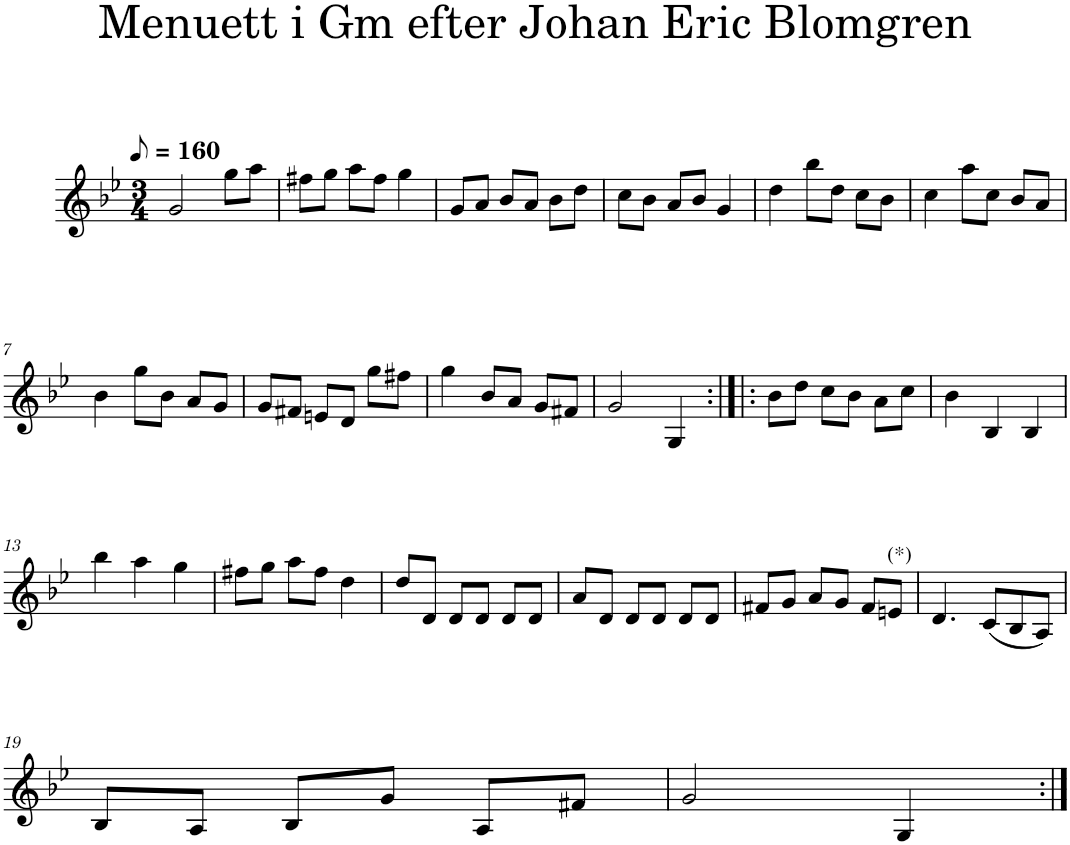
**kern
*part1
*staff1
*I"Piano
*I'Pno
*clefG2
*k[b-e-]
*g:
*M3/4
*MM80
=1
2g/
8gg\L
8aa\J
=2
8ff#X\L
8gg\J
8aa\L
8ff#\J
4gg\
=3
8g/L
8a/J
8b-/L
8a/J
8b-\L
8dd\J
=4
8cc\L
8b-\J
8a/L
8b-/J
4g/
=5
4dd\
8bb-\L
8dd\J
8cc\L
8b-\J
=6
4cc\
8aa\L
8cc\J
8b-/L
8a/J
!!LO:LB:g=z
=7
4b-\
8gg\L
8b-\J
8a/L
8g/J
=8
8g/L
8f#X/J
8en/L
8d/J
8gg\L
8ff#X\J
=9
4gg\
8b-/L
8a/J
8g/L
8f#X/J
=10
2g/
4G/
=11:|!|:
8b-\L
8dd\J
8cc\L
8b-\J
8a\L
8cc\J
=12
4b-\
4B-/
4B-/
!!LO:LB:g=z
=13
4bb-\
4aa\
4gg\
=14
8ff#X\L
8gg\J
8aa\L
8ff#\J
4dd\
=15
8dd/L
8d/J
8d/L
8d/J
8d/L
8d/J
=16
8a/L
8d/J
8d/L
8d/J
8d/L
8d/J
=17
8f#X/L
8g/J
8a/L
8g/J
8f#/L
!LO:TX:a:t=(*)
8en/J
=18
4.d/
(8c/L
8B-/
8A/J)
!!LO:LB:g=z
=19
8B-/L
8A/J
8B-/L
8g/J
8A/L
8f#X/J
=20
2g/
4G/
=:|!
*-
